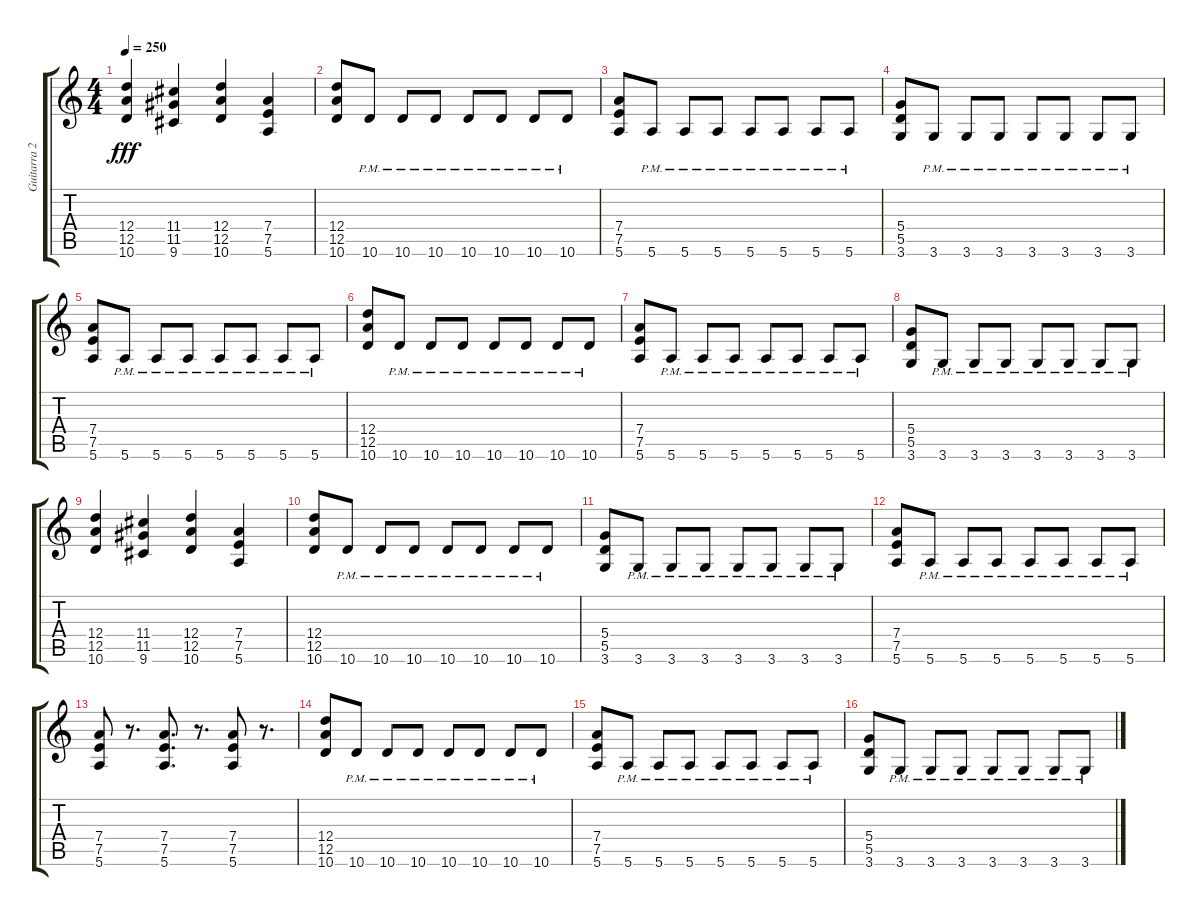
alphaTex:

\track ("Guitarra 2" "Guitarra 2") {instrument distortionguitar}
\staff {score tabs}
\tuning (E4 B3 G3 D3 A2 E2) {hide}
\ts (4 4)
\tempo 250
\clef g2
\ks c
(12.4 12.5 10.6).4{dy fff} (11.4 11.5 9.6).4 (12.4 12.5 10.6).4 (7.4 7.5 5.6).4 |
(12.4 12.5 10.6).8 10.6{pm}.8 10.6{pm}.8 10.6{pm}.8 10.6{pm}.8 10.6{pm}.8 10.6{pm}.8 10.6{pm}.8 |
(7.4 7.5 5.6).8 5.6{pm}.8 5.6{pm}.8 5.6{pm}.8 5.6{pm}.8 5.6{pm}.8 5.6{pm}.8 5.6{pm}.8 |
(5.4 5.5 3.6).8 3.6{pm}.8 3.6{pm}.8 3.6{pm}.8 3.6{pm}.8 3.6{pm}.8 3.6{pm}.8 3.6{pm}.8 |
(7.4 7.5 5.6).8 5.6{pm}.8 5.6{pm}.8 5.6{pm}.8 5.6{pm}.8 5.6{pm}.8 5.6{pm}.8 5.6{pm}.8 |
(12.4 12.5 10.6).8 10.6{pm}.8 10.6{pm}.8 10.6{pm}.8 10.6{pm}.8 10.6{pm}.8 10.6{pm}.8 10.6{pm}.8 |
(7.4 7.5 5.6).8 5.6{pm}.8 5.6{pm}.8 5.6{pm}.8 5.6{pm}.8 5.6{pm}.8 5.6{pm}.8 5.6{pm}.8 |
(5.4 5.5 3.6).8 3.6{pm}.8 3.6{pm}.8 3.6{pm}.8 3.6{pm}.8 3.6{pm}.8 3.6{pm}.8 3.6{pm}.8 |
(12.4 12.5 10.6).4 (11.4 11.5 9.6).4 (12.4 12.5 10.6).4 (7.4 7.5 5.6).4 |
(12.4 12.5 10.6).8 10.6{pm}.8 10.6{pm}.8 10.6{pm}.8 10.6{pm}.8 10.6{pm}.8 10.6{pm}.8 10.6{pm}.8 |
(5.4 5.5 3.6).8 3.6{pm}.8 3.6{pm}.8 3.6{pm}.8 3.6{pm}.8 3.6{pm}.8 3.6{pm}.8 3.6{pm}.8 |
(7.4 7.5 5.6).8 5.6{pm}.8 5.6{pm}.8 5.6{pm}.8 5.6{pm}.8 5.6{pm}.8 5.6{pm}.8 5.6{pm}.8 |
(7.4 7.5 5.6).8 r.8{d} (7.4 7.5 5.6).8{d} r.8{d} (7.4 7.5 5.6).8 r.8{d} |
(12.4 12.5 10.6).8 10.6{pm}.8 10.6{pm}.8 10.6{pm}.8 10.6{pm}.8 10.6{pm}.8 10.6{pm}.8 10.6{pm}.8 |
(7.4 7.5 5.6).8 5.6{pm}.8 5.6{pm}.8 5.6{pm}.8 5.6{pm}.8 5.6{pm}.8 5.6{pm}.8 5.6{pm}.8 |
(5.4 5.5 3.6).8 3.6{pm}.8 3.6{pm}.8 3.6{pm}.8 3.6{pm}.8 3.6{pm}.8 3.6{pm}.8 3.6{pm}.8
